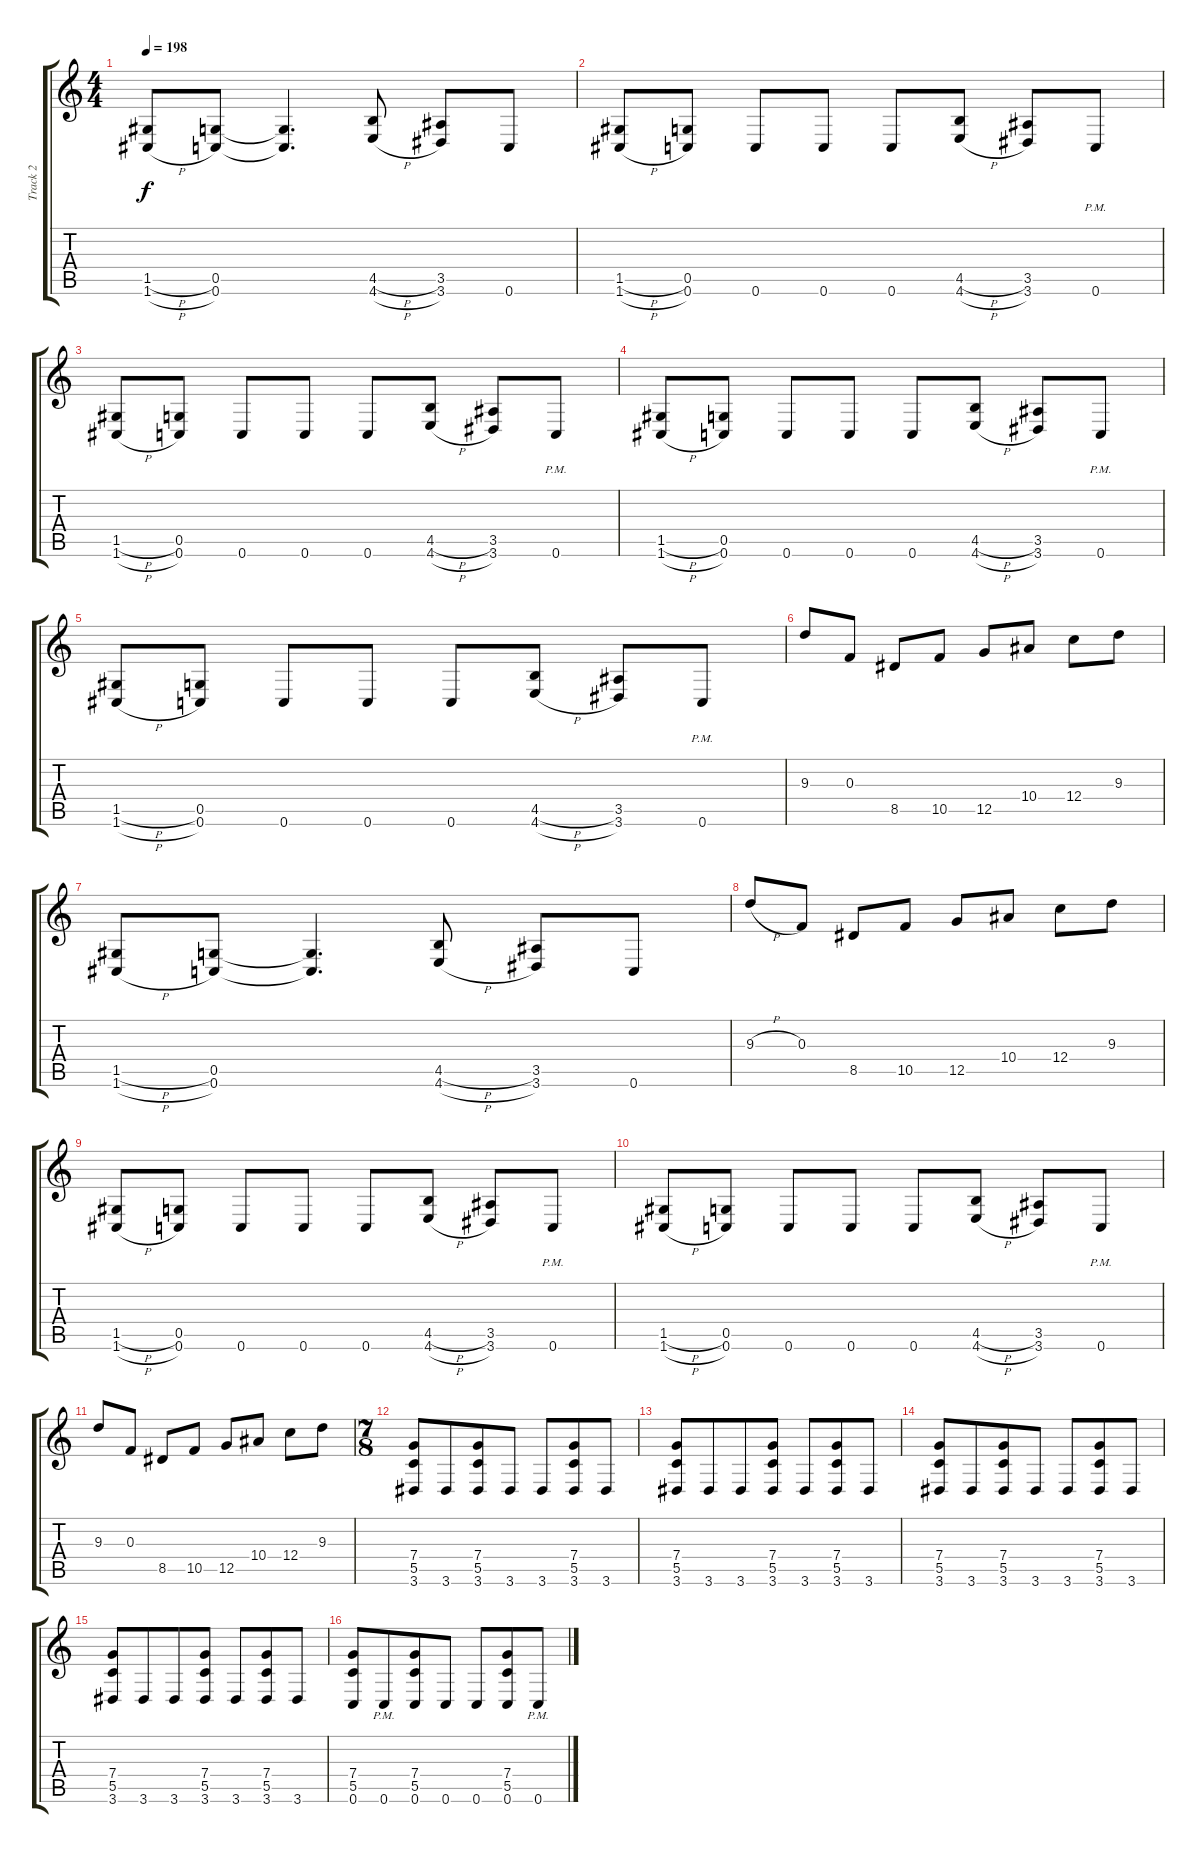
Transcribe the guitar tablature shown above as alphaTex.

\track ("Track 2" "Track 2") {instrument distortionguitar}
\staff {score tabs}
\tuning (D4 A3 F3 C3 G2 C2) {hide}
\ts (4 4)
\tempo 198
\clef g2
\ks c
(1.5{h} 1.6{h}).8{dy f} (0.5 0.6).8 (0.5{t} 0.6{t}).4{d} (4.5{h} 4.6{h}).8 (3.5 3.6).8 0.6.8 |
(1.5{h} 1.6{h}).8 (0.5 0.6).8 0.6.8 0.6.8 0.6.8 (4.5{h} 4.6{h}).8 (3.5 3.6).8 0.6{pm}.8 |
(1.5{h} 1.6{h}).8 (0.5 0.6).8 0.6.8 0.6.8 0.6.8 (4.5{h} 4.6{h}).8 (3.5 3.6).8 0.6{pm}.8 |
(1.5{h} 1.6{h}).8 (0.5 0.6).8 0.6.8 0.6.8 0.6.8 (4.5{h} 4.6{h}).8 (3.5 3.6).8 0.6{pm}.8 |
(1.5{h} 1.6{h}).8 (0.5 0.6).8 0.6.8 0.6.8 0.6.8 (4.5{h} 4.6{h}).8 (3.5 3.6).8 0.6{pm}.8 |
9.3.8 0.3.8 8.5.8 10.5.8 12.5.8 10.4.8 12.4.8 9.3.8 |
(1.5{h} 1.6{h}).8 (0.5 0.6).8 (0.5{t} 0.6{t}).4{d} (4.5{h} 4.6{h}).8 (3.5 3.6).8 0.6.8 |
9.3{h}.8 0.3.8 8.5.8 10.5.8 12.5.8 10.4.8 12.4.8 9.3.8 |
(1.5{h} 1.6{h}).8 (0.5 0.6).8 0.6.8 0.6.8 0.6.8 (4.5{h} 4.6{h}).8 (3.5 3.6).8 0.6{pm}.8 |
(1.5{h} 1.6{h}).8 (0.5 0.6).8 0.6.8 0.6.8 0.6.8 (4.5{h} 4.6{h}).8 (3.5 3.6).8 0.6{pm}.8 |
9.3.8 0.3.8 8.5.8 10.5.8 12.5.8 10.4.8 12.4.8 9.3.8 |
\ts (7 8)
(7.4 5.5 3.6).8 3.6.8 (7.4 5.5 3.6).8 3.6.8 3.6.8 (7.4 5.5 3.6).8 3.6.8 |
(7.4 5.5 3.6).8 3.6.8 3.6.8 (7.4 5.5 3.6).8 3.6.8 (7.4 5.5 3.6).8 3.6.8 |
(7.4 5.5 3.6).8 3.6.8 (7.4 5.5 3.6).8 3.6.8 3.6.8 (7.4 5.5 3.6).8 3.6.8 |
(7.4 5.5 3.6).8 3.6.8 3.6.8 (7.4 5.5 3.6).8 3.6.8 (7.4 5.5 3.6).8 3.6.8 |
(7.4 5.5 0.6).8 0.6{pm}.8 (7.4 5.5 0.6).8 0.6.8 0.6.8 (7.4 5.5 0.6).8 0.6{pm}.8
